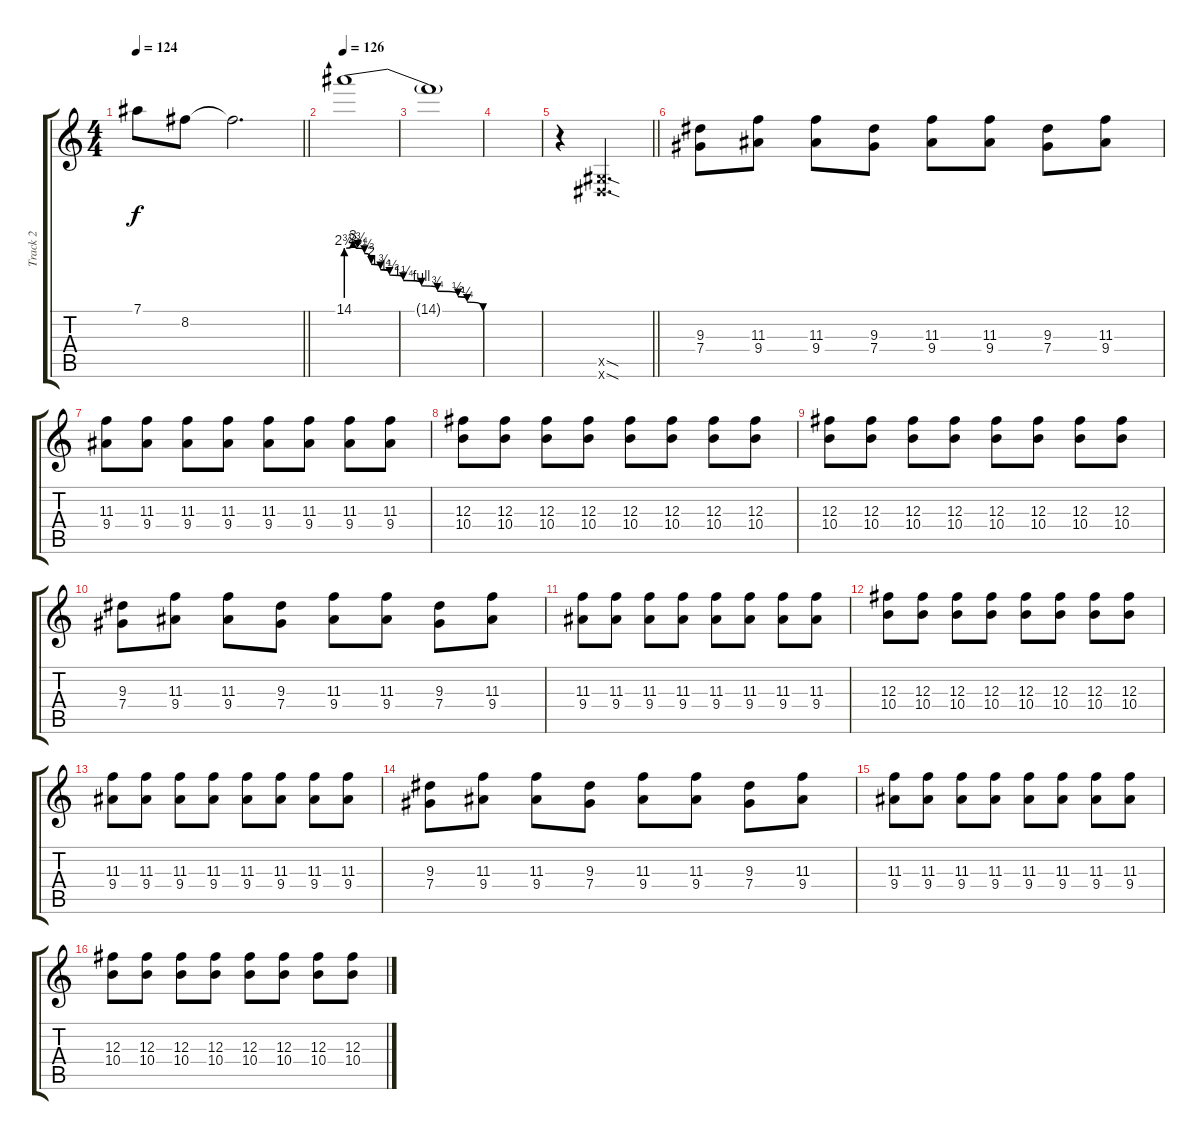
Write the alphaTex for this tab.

\track ("Track 2" "Track 2") {instrument distortionguitar}
\staff {score tabs}
\tuning (Eb4 Bb3 Gb3 Db3 Ab2 Eb2) {hide}
\ts (4 4)
\tempo 124
\clef g2
\barLineRight lightlight
\ks c
7.1.8{dy f} 8.2.8 8.2{t}.2{d} |
\section ("" "")
\tempo 126
14.1{be (custom 0 11 3 12 5 11 8 10 11 8 15 7 19 6 25 5 33 4 40 3 49 2 53 1 60 0)}.1 |
14.1{t}.1 |
|
\barLineRight lightlight
r.4 (0.5{sod x} 0.6{sod x}).2{d} |
\section ("" "")
(9.3 7.4).8 (11.3 9.4).8 (11.3 9.4).8 (9.3 7.4).8 (11.3 9.4).8 (11.3 9.4).8 (9.3 7.4).8 (11.3 9.4).8 |
(11.3 9.4).8 (11.3 9.4).8 (11.3 9.4).8 (11.3 9.4).8 (11.3 9.4).8 (11.3 9.4).8 (11.3 9.4).8 (11.3 9.4).8 |
(12.3 10.4).8 (12.3 10.4).8 (12.3 10.4).8 (12.3 10.4).8 (12.3 10.4).8 (12.3 10.4).8 (12.3 10.4).8 (12.3 10.4).8 |
(12.3 10.4).8 (12.3 10.4).8 (12.3 10.4).8 (12.3 10.4).8 (12.3 10.4).8 (12.3 10.4).8 (12.3 10.4).8 (12.3 10.4).8 |
(9.3 7.4).8 (11.3 9.4).8 (11.3 9.4).8 (9.3 7.4).8 (11.3 9.4).8 (11.3 9.4).8 (9.3 7.4).8 (11.3 9.4).8 |
(11.3 9.4).8 (11.3 9.4).8 (11.3 9.4).8 (11.3 9.4).8 (11.3 9.4).8 (11.3 9.4).8 (11.3 9.4).8 (11.3 9.4).8 |
(12.3 10.4).8 (12.3 10.4).8 (12.3 10.4).8 (12.3 10.4).8 (12.3 10.4).8 (12.3 10.4).8 (12.3 10.4).8 (12.3 10.4).8 |
(11.3 9.4).8 (11.3 9.4).8 (11.3 9.4).8 (11.3 9.4).8 (11.3 9.4).8 (11.3 9.4).8 (11.3 9.4).8 (11.3 9.4).8 |
(9.3 7.4).8 (11.3 9.4).8 (11.3 9.4).8 (9.3 7.4).8 (11.3 9.4).8 (11.3 9.4).8 (9.3 7.4).8 (11.3 9.4).8 |
(11.3 9.4).8 (11.3 9.4).8 (11.3 9.4).8 (11.3 9.4).8 (11.3 9.4).8 (11.3 9.4).8 (11.3 9.4).8 (11.3 9.4).8 |
(12.3 10.4).8 (12.3 10.4).8 (12.3 10.4).8 (12.3 10.4).8 (12.3 10.4).8 (12.3 10.4).8 (12.3 10.4).8 (12.3 10.4).8
